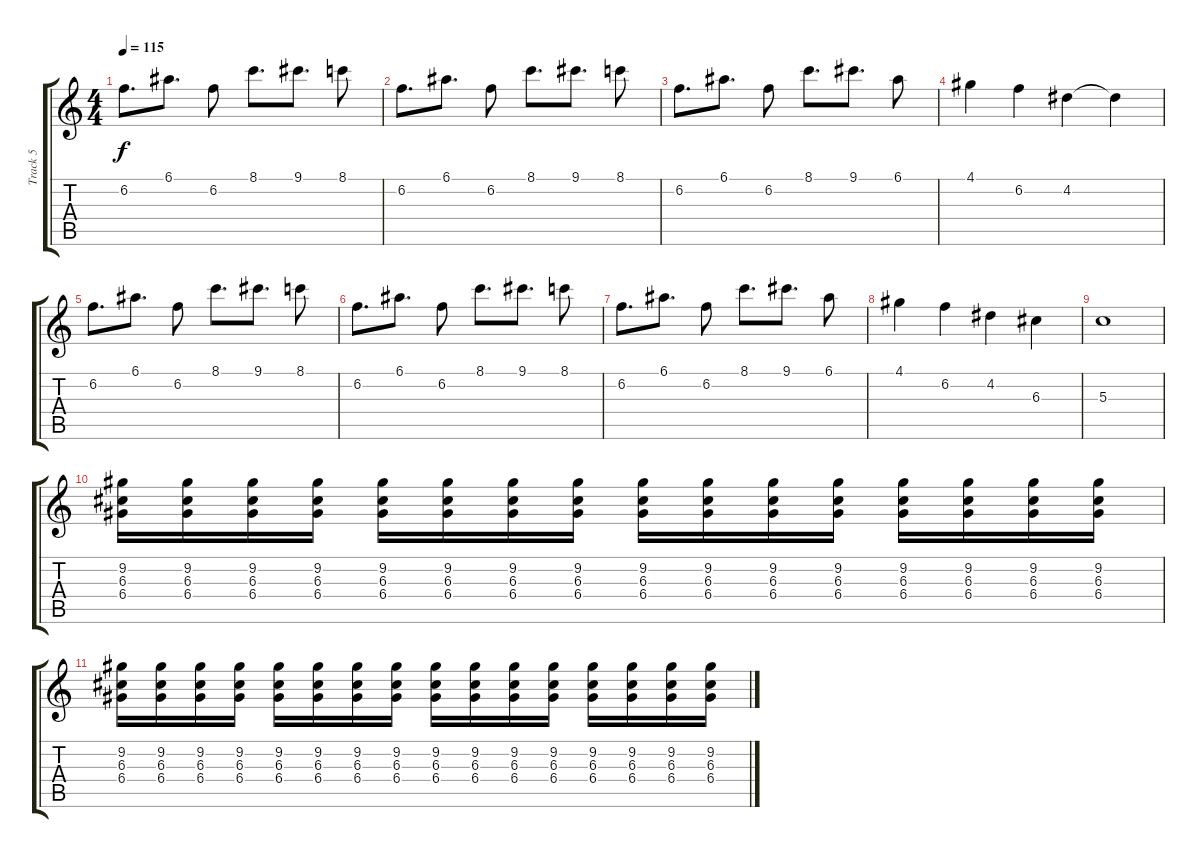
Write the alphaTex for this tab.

\track ("Track 5" "Track 5") {instrument distortionguitar}
\staff {score tabs}
\tuning (E4 B3 G3 D3 A2 E2) {hide}
\ts (4 4)
\tempo 115
\clef g2
\ks c
6.2.8{d dy f} 6.1.8{d} 6.2.8 8.1.8{d} 9.1.8{d} 8.1.8 |
6.2.8{d} 6.1.8{d} 6.2.8 8.1.8{d} 9.1.8{d} 8.1.8 |
6.2.8{d} 6.1.8{d} 6.2.8 8.1.8{d} 9.1.8{d} 6.1.8 |
4.1.4 6.2.4 4.2.4 4.2{t}.4 |
6.2.8{d} 6.1.8{d} 6.2.8 8.1.8{d} 9.1.8{d} 8.1.8 |
6.2.8{d} 6.1.8{d} 6.2.8 8.1.8{d} 9.1.8{d} 8.1.8 |
6.2.8{d} 6.1.8{d} 6.2.8 8.1.8{d} 9.1.8{d} 6.1.8 |
4.1.4 6.2.4 4.2.4 6.3.4 |
5.3.1 |
(9.2 6.3 6.4).16 (9.2 6.3 6.4).16 (9.2 6.3 6.4).16 (9.2 6.3 6.4).16 (9.2 6.3 6.4).16 (9.2 6.3 6.4).16 (9.2 6.3 6.4).16 (9.2 6.3 6.4).16 (9.2 6.3 6.4).16 (9.2 6.3 6.4).16 (9.2 6.3 6.4).16 (9.2 6.3 6.4).16 (9.2 6.3 6.4).16 (9.2 6.3 6.4).16 (9.2 6.3 6.4).16 (9.2 6.3 6.4).16 |
(9.2 6.3 6.4).16 (9.2 6.3 6.4).16 (9.2 6.3 6.4).16 (9.2 6.3 6.4).16 (9.2 6.3 6.4).16 (9.2 6.3 6.4).16 (9.2 6.3 6.4).16 (9.2 6.3 6.4).16 (9.2 6.3 6.4).16 (9.2 6.3 6.4).16 (9.2 6.3 6.4).16 (9.2 6.3 6.4).16 (9.2 6.3 6.4).16 (9.2 6.3 6.4).16 (9.2 6.3 6.4).16 (9.2 6.3 6.4).16
